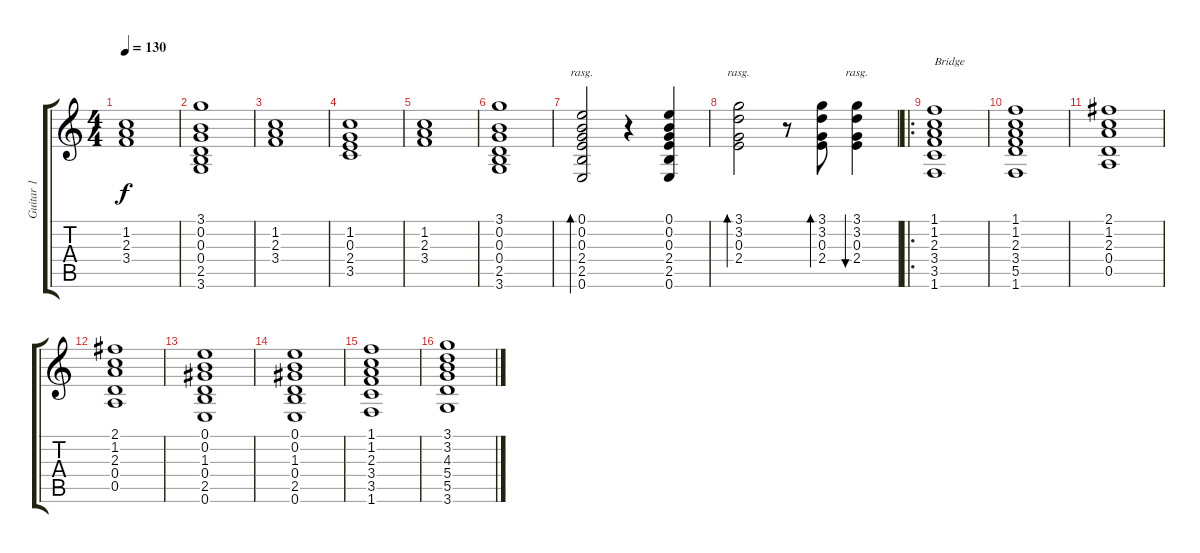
\track ("Guitar 1" "Guitar 1") {instrument overdrivenguitar}
\staff {score tabs}
\tuning (E4 B3 G3 D3 A2 E2) {hide}
\ts (4 4)
\tempo 130
\clef g2
\ks c
(1.2 2.3 3.4).1{dy f} |
(3.1 0.2 0.3 0.4 2.5 3.6).1 |
(1.2 2.3 3.4).1 |
(1.2 0.3 2.4 3.5).1 |
(1.2 2.3 3.4).1 |
(3.1 0.2 0.3 0.4 2.5 3.6).1 |
(0.1 0.2 0.3 2.4 2.5 0.6).2{bd 60 rasg ii} r.4 (0.1 0.2 0.3 2.4 2.5 0.6).4 |
(3.1 3.2 0.3 2.4).2{bd 60 rasg ii} r.8 (3.1 3.2 0.3 2.4).8{bd 60} (3.1 3.2 0.3 2.4).4{bu 60 rasg ii} |
\ro
(1.1 1.2 2.3 3.4 3.5 1.6).1{txt "Bridge"} |
(1.1 1.2 2.3 3.4 5.5 1.6).1 |
(2.1 1.2 2.3 0.4 0.5).1 |
(2.1 1.2 2.3 0.4 0.5).1 |
(0.1 0.2 1.3 0.4 2.5 0.6).1 |
(0.1 0.2 1.3 0.4 2.5 0.6).1 |
(1.1 1.2 2.3 3.4 3.5 1.6).1 |
(3.1 3.2 4.3 5.4 5.5 3.6).1
